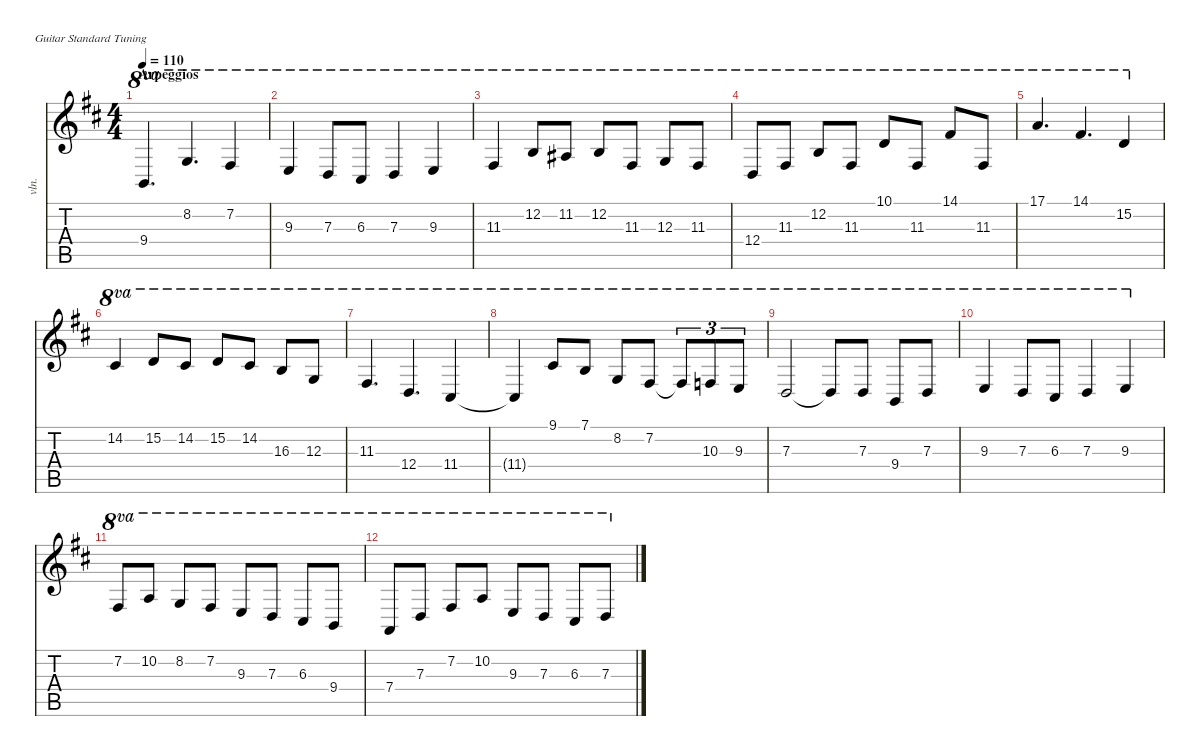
\defaultSystemsLayout 4
\hideDynamics
\bracketExtendMode nobrackets
\track ("Key Dub" "vln.") {instrument synthstrings1}
\staff {score tabs}
\tuning (E4 B3 G3 D3 A2 E2)
\ts (4 4)
\beaming (8 2 2 2 2)
\section ("" "Arpeggios")
\tempo 110
\clef g2
\ks bminor
9.4{acc forcenatural}.4{d ot 8va dy f instrument synthstrings1} 8.2{acc forcenatural}.4{d ot 8va} 7.2{acc #}.4{ot 8va} |
9.3{acc forcenatural}.4{ot 8va} 7.3{acc forcenatural}.8{ot 8va} 6.3{acc #}.8{ot 8va} 7.3{acc forcenatural}.4{ot 8va} 9.3{acc forcenatural}.4{ot 8va} |
11.3{acc #}.4{ot 8va} 12.2{acc forcenatural}.8{ot 8va} 11.2{acc #}.8{ot 8va} 12.2{acc forcenatural}.8{ot 8va} 11.3{acc #}.8{ot 8va} 12.3{acc forcenatural}.8{ot 8va} 11.3{acc #}.8{ot 8va} |
12.4{acc forcenatural}.8{ot 8va} 11.3{acc #}.8{ot 8va} 12.2{acc forcenatural}.8{ot 8va} 11.3{acc #}.8{ot 8va} 10.1{acc forcenatural}.8{ot 8va} 11.3{acc #}.8{ot 8va} 14.1{acc #}.8{ot 8va} 11.3{acc #}.8{ot 8va} |
17.1{acc forcenatural}.4{d ot 8va} 14.1{acc #}.4{d ot 8va} 15.2{acc forcenatural}.4{ot 8va} |
14.2{acc #}.4{ot 8va} 15.2{acc forcenatural}.8{ot 8va} 14.2{acc #}.8{ot 8va} 15.2{acc forcenatural}.8{ot 8va} 14.2{acc #}.8{ot 8va} 16.3{acc forcenatural}.8{ot 8va} 12.3{acc forcenatural}.8{ot 8va} |
11.3{acc #}.4{d ot 8va} 12.4{acc forcenatural}.4{d ot 8va} 11.4{acc #}.4{ot 8va} |
11.4{t acc #}.4{ot 8va} 9.1{acc #}.8{ot 8va} 7.1{acc forcenatural}.8{ot 8va} 8.2{acc forcenatural}.8{ot 8va} 7.2{acc #}.8{ot 8va} 7.2{t acc #}.8{tu (3 2) ot 8va} 10.3{acc forcenatural}.8{tu (3 2) ot 8va} 9.3{acc forcenatural}.8{tu (3 2) ot 8va} |
7.3{acc forcenatural}.2{ot 8va} 7.3{t acc forcenatural}.8{ot 8va} 7.3{acc forcenatural}.8{ot 8va} 9.4{acc forcenatural}.8{ot 8va} 7.3{acc forcenatural}.8{ot 8va} |
9.3{acc forcenatural}.4{ot 8va} 7.3{acc forcenatural}.8{ot 8va} 6.3{acc #}.8{ot 8va} 7.3{acc forcenatural}.4{ot 8va} 9.3{acc forcenatural}.4{ot 8va} |
7.2{acc #}.8{ot 8va} 10.2{acc forcenatural}.8{ot 8va} 8.2{acc forcenatural}.8{ot 8va} 7.2{acc #}.8{ot 8va} 9.3{acc forcenatural}.8{ot 8va} 7.3{acc forcenatural}.8{ot 8va} 6.3{acc #}.8{ot 8va} 9.4{acc forcenatural}.8{ot 8va} |
7.4{acc forcenatural}.8{ot 8va} 7.3{acc forcenatural}.8{ot 8va} 7.2{acc #}.8{ot 8va} 10.2{acc forcenatural}.8{ot 8va} 9.3{acc forcenatural}.8{ot 8va} 7.3{acc forcenatural}.8{ot 8va} 6.3{acc #}.8{ot 8va} 7.3{acc forcenatural}.8{ot 8va}
